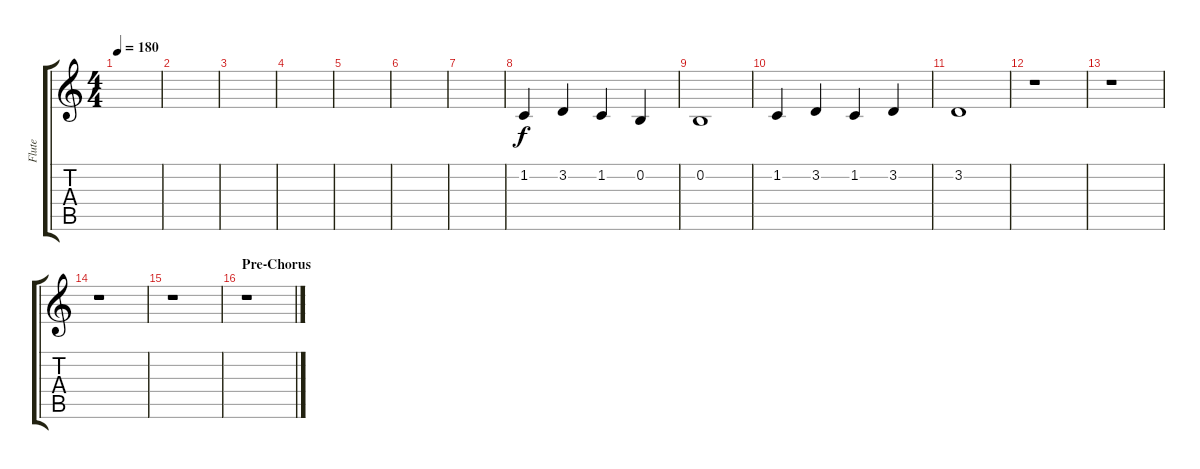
\track ("Flute" "Flute") {instrument flute}
\staff {score tabs}
\tuning (E4 B3 G3 D3 A2 E2) {hide}
\ts (4 4)
\tempo 180
\clef g2
\ks c
|
|
|
|
|
|
|
1.2.4{balance 0 instrument tenorsax} 3.2.4 1.2.4 0.2.4 |
0.2.1 |
1.2.4 3.2.4 1.2.4 3.2.4 |
3.2.1 |
r.1 |
r.1 |
r.1 |
r.1 |
\section ("" "Pre-Chorus")
r.1
